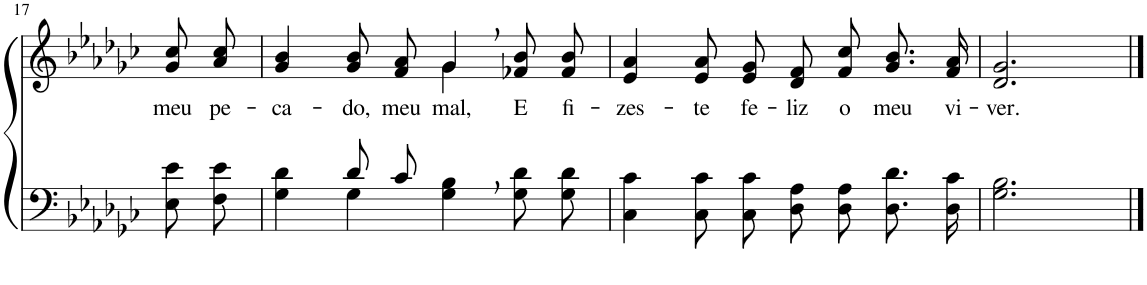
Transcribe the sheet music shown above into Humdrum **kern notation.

**kern	**kern	**text
*part2	*part1	*part1
*staff2	*staff1	*staff1
*I"Parte III e IV	*I"Parte I e II	*
!!LO:PB:g=z
*clefF4	*clefG2	*
*Trd2c3	*Trd2c3	*
*k[b-e-a-d-g-c-]	*k[b-e-a-d-g-c-]	*
*M4/4	*M4/4	*
*met(c)	*met(c)	*
=17	=17	=17
!	!	!LO:LY:b
8E-\ 8e-\L	8g-/ 8cc-/L	meu
!	!	!LO:LY:b
8F\ 8e-\J	8a-/ 8cc-/J	pe-
=18	=18	=18
*^	*	*
!	!	!	!LO:LY:b
*	*	*^	*
4ryy	4G-\ 4d-\	4g-/ 4b-/	2ryy	-ca-
!	!	!	!	!LO:LY:b
8d-/L	4G-\	8g-/ 8b-/L	.	-do,
!	!	!	!	!LO:LY:b
8c-/J	.	8f/ 8a-/J	.	meu
!	!	!	!	!LO:LY:b
4ryy	4G-\ 4B-\	4g-,/	4g-\	mal,
!	!	!	!	!LO:LY:b
4ryy	8G-\ 8d-\L	8f-X/ 8b-/L	4ryy	E
!	!	!	!	!LO:LY:b
.	8G-\ 8d-\J	8f-/ 8b-/J	.	fi-
*	*	*v	*v	*
=19	=19	=19	=19
!	!	!	!LO:LY:b
*v	*v	*	*
4C-\ 4c-\	4e-/ 4a-/	-zes-
!	!	!LO:LY:b
8C-\ 8c-\L	8e-/ 8a-/L	-te
!	!	!LO:LY:b
8C-\ 8c-\J	8e-/ 8g-/J	fe-
!	!	!LO:LY:b
8D-\ 8A-\L	8d-/ 8f/L	-liz
!	!	!LO:LY:b
8D-\ 8A-\J	8f/ 8cc-/J	o
!	!	!LO:LY:b
8.D-\ 8.d-\L	8.g-/ 8.b-/L	meu
!	!	!LO:LY:b
16D-\ 16c-\Jk	16f/ 16a-/Jk	vi-
=20	=20	=20
!	!	!LO:LY:b
2.G-\ 2.B-\	2.d-/ 2.g-/	-ver.
==	==	==
*-	*-	*-
